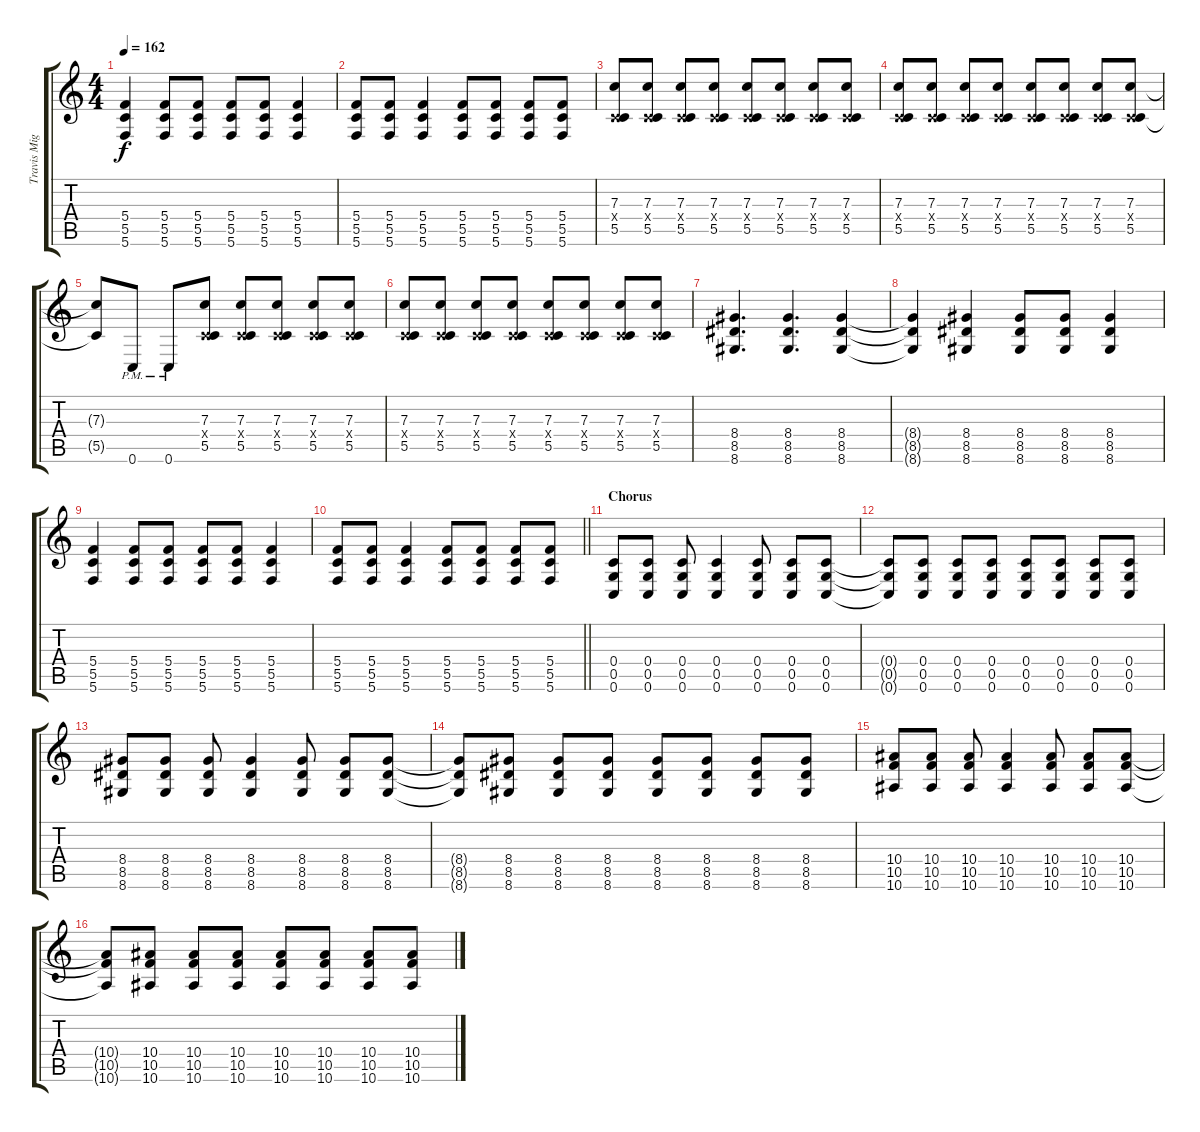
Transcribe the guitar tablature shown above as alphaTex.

\track ("Travis Miguel" "Travis Mig") {instrument distortionguitar}
\staff {score tabs}
\tuning (D4 A3 F3 C3 G2 C2) {hide}
\ts (4 4)
\tempo 162
\clef g2
\ks c
(5.4 5.5 5.6).4{dy f} (5.4 5.5 5.6).8 (5.4 5.5 5.6).8 (5.4 5.5 5.6).8 (5.4 5.5 5.6).8 (5.4 5.5 5.6).4 |
(5.4 5.5 5.6).8 (5.4 5.5 5.6).8 (5.4 5.5 5.6).4 (5.4 5.5 5.6).8 (5.4 5.5 5.6).8 (5.4 5.5 5.6).8 (5.4 5.5 5.6).8 |
(7.3 0.4{x} 5.5).8 (7.3 0.4{x} 5.5).8 (7.3 0.4{x} 5.5).8 (7.3 0.4{x} 5.5).8 (7.3 0.4{x} 5.5).8 (7.3 0.4{x} 5.5).8 (7.3 0.4{x} 5.5).8 (7.3 0.4{x} 5.5).8 |
(7.3 0.4{x} 5.5).8 (7.3 0.4{x} 5.5).8 (7.3 0.4{x} 5.5).8 (7.3 0.4{x} 5.5).8 (7.3 0.4{x} 5.5).8 (7.3 0.4{x} 5.5).8 (7.3 0.4{x} 5.5).8 (7.3 0.4{x} 5.5).8 |
(7.3{t} 5.5{t}).8 0.6{pm}.8 0.6{pm}.8 (7.3 0.4{x} 5.5).8 (7.3 0.4{x} 5.5).8 (7.3 0.4{x} 5.5).8 (7.3 0.4{x} 5.5).8 (7.3 0.4{x} 5.5).8 |
(7.3 0.4{x} 5.5).8 (7.3 0.4{x} 5.5).8 (7.3 0.4{x} 5.5).8 (7.3 0.4{x} 5.5).8 (7.3 0.4{x} 5.5).8 (7.3 0.4{x} 5.5).8 (7.3 0.4{x} 5.5).8 (7.3 0.4{x} 5.5).8 |
(8.4 8.5 8.6).4{d} (8.4 8.5 8.6).4{d} (8.4 8.5 8.6).4 |
(8.4{t} 8.5{t} 8.6{t}).4 (8.4 8.5 8.6).4 (8.4 8.5 8.6).8 (8.4 8.5 8.6).8 (8.4 8.5 8.6).4 |
(5.4 5.5 5.6).4 (5.4 5.5 5.6).8 (5.4 5.5 5.6).8 (5.4 5.5 5.6).8 (5.4 5.5 5.6).8 (5.4 5.5 5.6).4 |
\barLineRight lightlight
(5.4 5.5 5.6).8 (5.4 5.5 5.6).8 (5.4 5.5 5.6).4 (5.4 5.5 5.6).8 (5.4 5.5 5.6).8 (5.4 5.5 5.6).8 (5.4 5.5 5.6).8 |
\section ("" "Chorus")
(0.4 0.5 0.6).8{volume 7} (0.4 0.5 0.6).8 (0.4 0.5 0.6).8 (0.4 0.5 0.6).4 (0.4 0.5 0.6).8 (0.4 0.5 0.6).8 (0.4 0.5 0.6).8 |
(0.4{t} 0.5{t} 0.6{t}).8 (0.4 0.5 0.6).8 (0.4 0.5 0.6).8 (0.4 0.5 0.6).8 (0.4 0.5 0.6).8 (0.4 0.5 0.6).8 (0.4 0.5 0.6).8 (0.4 0.5 0.6).8 |
(8.4 8.5 8.6).8 (8.4 8.5 8.6).8 (8.4 8.5 8.6).8 (8.4 8.5 8.6).4 (8.4 8.5 8.6).8 (8.4 8.5 8.6).8 (8.4 8.5 8.6).8 |
(8.4{t} 8.5{t} 8.6{t}).8 (8.4 8.5 8.6).8 (8.4 8.5 8.6).8 (8.4 8.5 8.6).8 (8.4 8.5 8.6).8 (8.4 8.5 8.6).8 (8.4 8.5 8.6).8 (8.4 8.5 8.6).8 |
(10.4 10.5 10.6).8 (10.4 10.5 10.6).8 (10.4 10.5 10.6).8 (10.4 10.5 10.6).4 (10.4 10.5 10.6).8 (10.4 10.5 10.6).8 (10.4 10.5 10.6).8 |
(10.4{t} 10.5{t} 10.6{t}).8 (10.4 10.5 10.6).8 (10.4 10.5 10.6).8 (10.4 10.5 10.6).8 (10.4 10.5 10.6).8 (10.4 10.5 10.6).8 (10.4 10.5 10.6).8 (10.4 10.5 10.6).8
